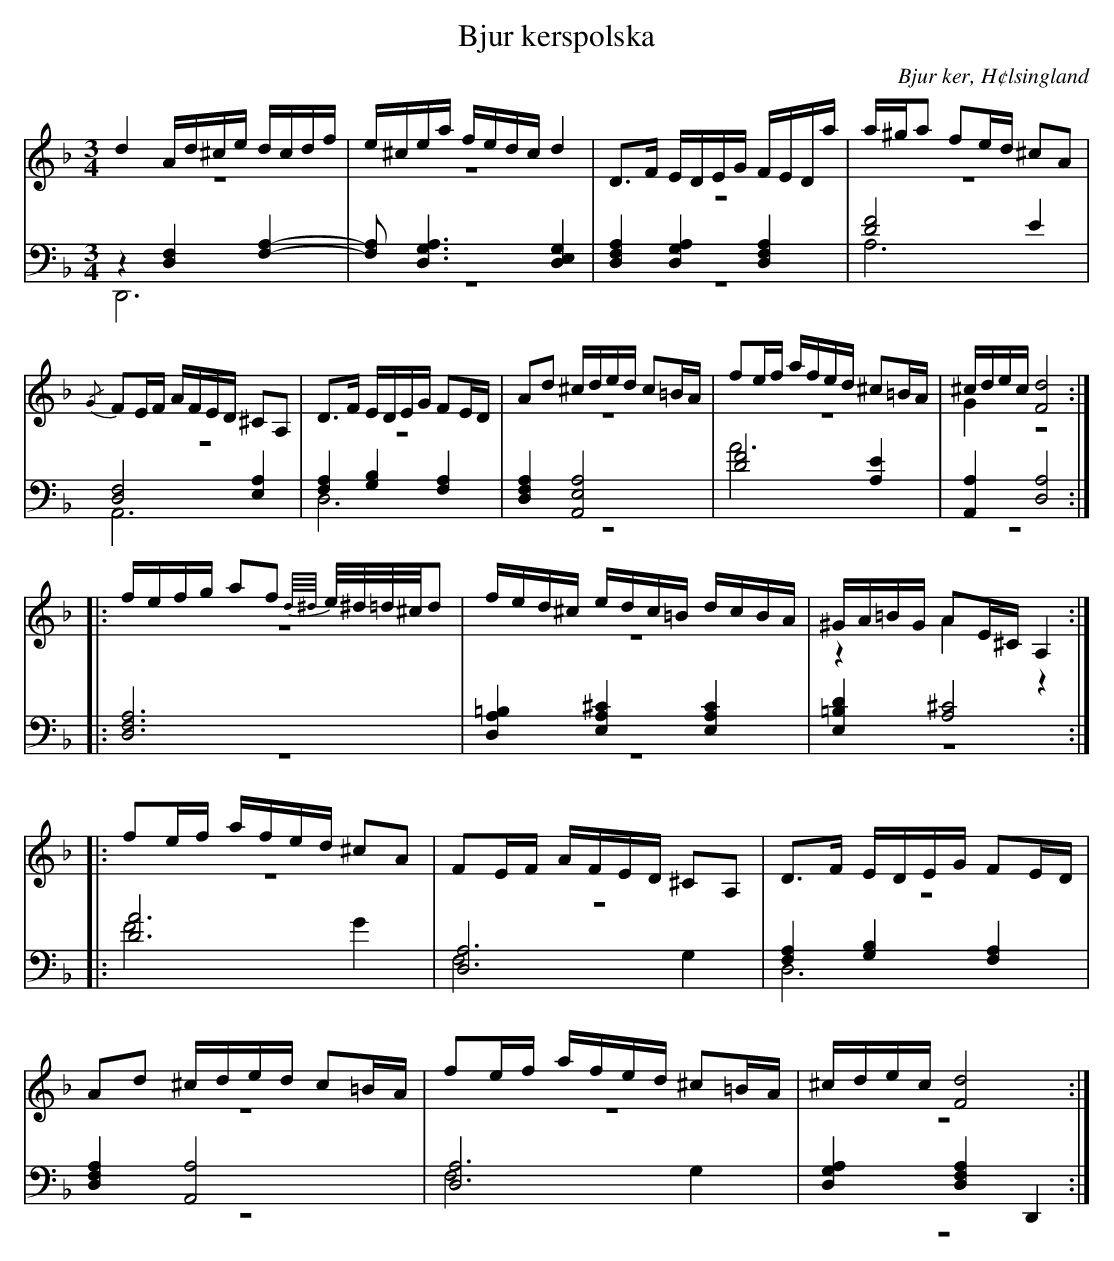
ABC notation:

X:1
T: Bjur kerspolska
O: Bjur ker, H¢lsingland
M: 3/4
L: 1/16
K: Dm
V:1
V:2 merge
V:3
V:4 merge
V:1
d4 Ad^ce dcdf |e^cea fedc d4|D2>F2 EDEG FEDa|a^ga2 f2ed ^c2A2|
{/G}F2EF AFED ^C2A,2|D2>F2 EDEG F2ED|A2d2 ^cded c2=BA|f2ef afed ^c2=BA|^cdec [F8d8]:|
|:fefg a2f2 {d//^d//}e/^d/=d/^c/d2 |fed^c edc=B dcBA|^GA=BG A2E^C A,4:|
|:f2ef afed ^c2A2|F2EF AFED ^C2A,2|D2>F2 EDEG F2ED|
A2d2 ^cded c2=BA|f2ef afed ^c2=BA|^cdec [F8d8]:|
V:2
z12|z12|z12|z12|
z12|z12|z12|z12|G4 z8:|
|:z12|z12|z4 A4 z4:|
|:z12|z12|z12|
z12|z12|z12:|
V:3 clef=bass
z4 [D,4F,4] [F,4A,4]-|[F,2A,2][D,6G,6A,6] [D,4E,4G,4]|[D,4F,4A,4] [D,4G,4A,4] [D,4F,4A,4]|[D8F8] E4|
[D,8F,8] [E,4A,4]|[F,4A,4] [G,4B,4] [F,4A,4]|[D,4F,4A,4] [A,,8E,8A,8]|[D8F8] [A,4E4]|[A,,4A,4] [D,8A,8]:|
|:[D,12F,12A,12]|[D,4A,4=B,4] [E,4A,4^C4] [E,4A,4C4]|[E,4=B,4D4] [A,8^C8]:|
|:[D12A12]|[D,12A,12]|[F,4A,4] [G,4B,4] [F,4A,4]|
[D,4F,4A,4] [A,,8A,8]|[D,12A,12]|[D,4G,4A,4] [D,4F,4A,4] D,,4:|
V:4 clef=bass
D,,12|z12|z12|A,12|
A,,12|D,12|z12|A12|z12:|
|:z12|z12|z12:|
|:F8 G4|F,8 G,4|D,12|
z12|F,8 G,4|z12:|
